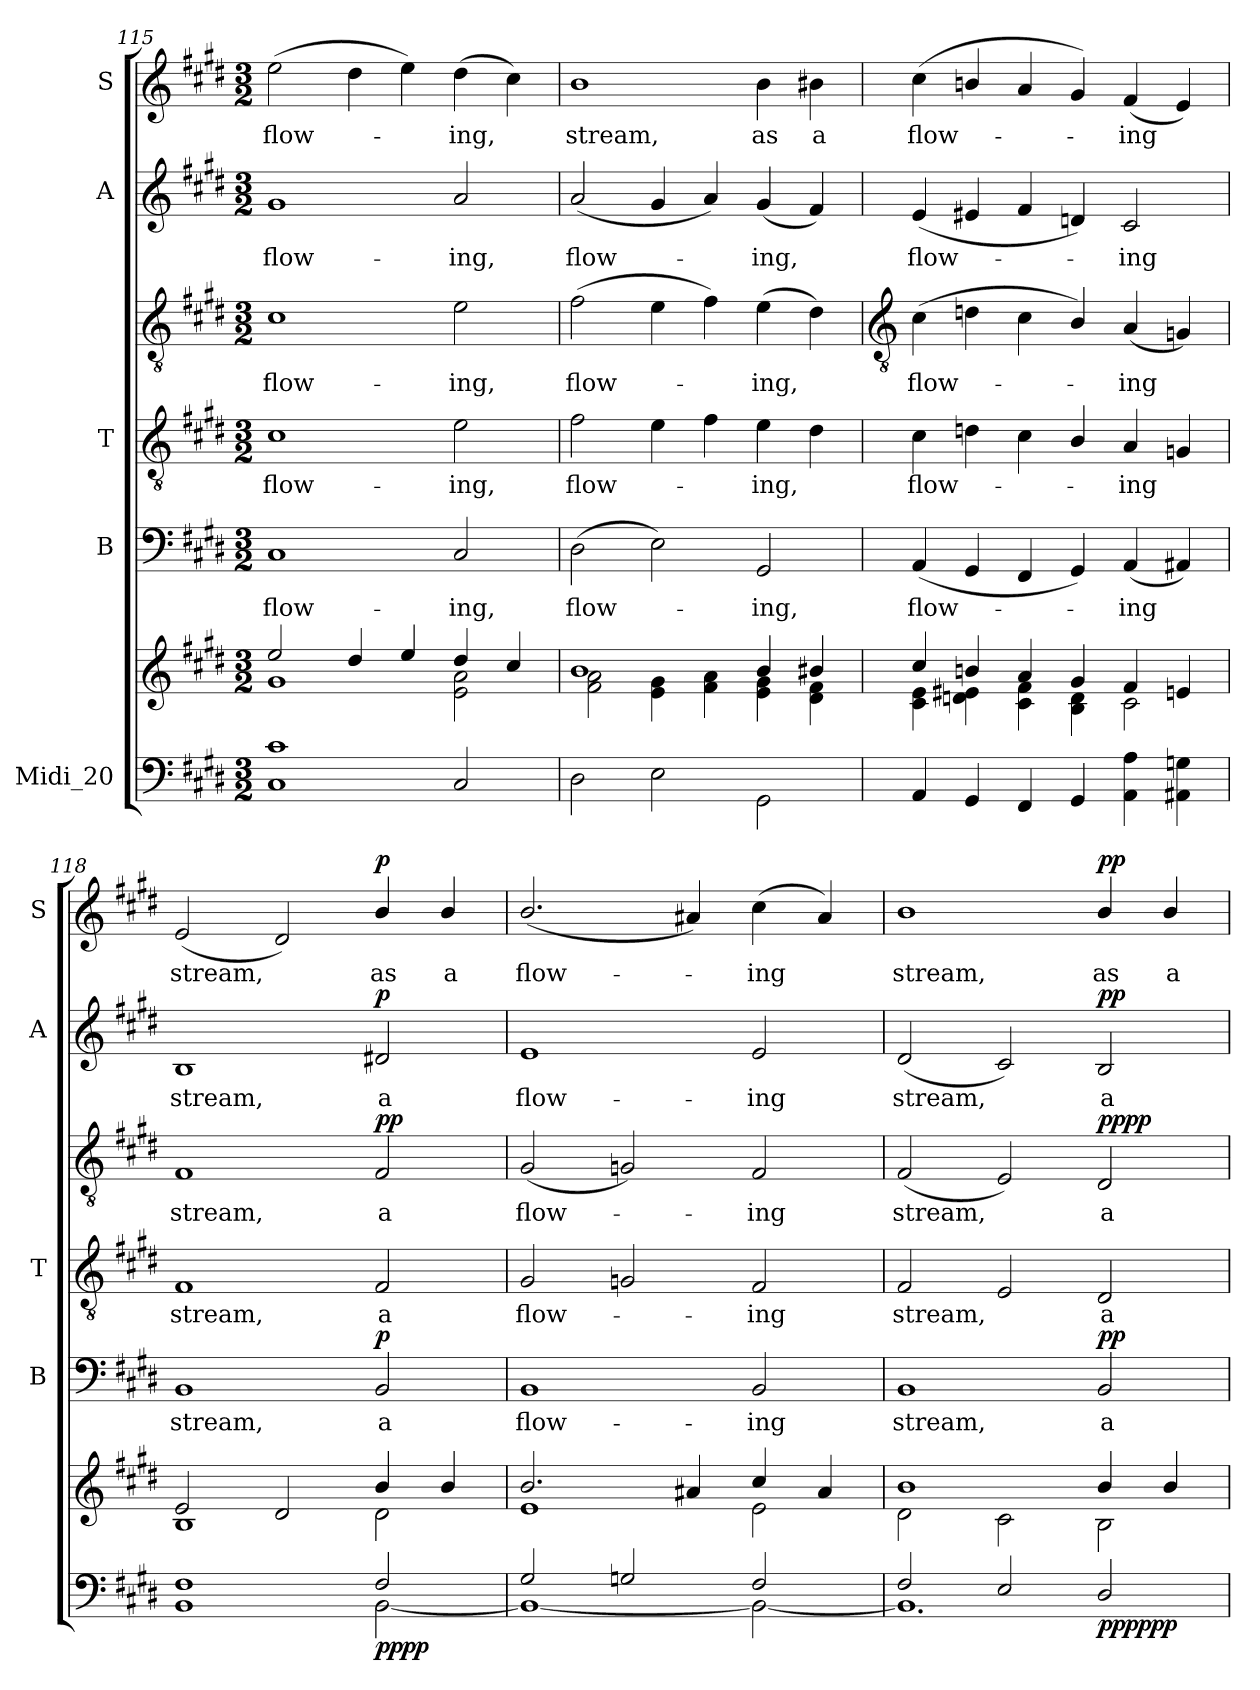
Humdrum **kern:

**kern	**kern	**dynam	**kern	**text	**dynam	**kern	**text	**kern	**text	**dynam	**kern	**text	**dynam	**kern	**text	**dynam
*part5	*part5	*part5	*part4	*part4	*part4	*part3	*part3	*part3	*part3	*part3	*part2	*part2	*part2	*part1	*part1	*part1
*staff7	*staff6	*staff6/7	*staff5	*staff5	*staff5	*staff4	*staff4	*staff3	*staff3	*staff3/4	*staff2	*staff2	*staff2	*staff1	*staff1	*staff1
*I"Midi_20	*	*	*I"B	*	*	*I"T	*	*	*	*	*I"A	*	*	*I"S	*	*
*	*	*	*I'B	*	*	*I'T	*	*	*	*	*I'A	*	*	*I'S	*	*
*clefF4	*clefG2	*	*clefF4	*	*	*clefGv2	*	*clefGv2	*	*	*clefG2	*	*	*clefG2	*	*
*k[f#c#g#d#]	*k[f#c#g#d#]	*	*k[f#c#g#d#]	*	*	*k[f#c#g#d#]	*	*k[f#c#g#d#]	*	*	*k[f#c#g#d#]	*	*	*k[f#c#g#d#]	*	*
*E:	*E:	*	*E:	*	*	*E:	*	*E:	*	*	*E:	*	*	*E:	*	*
*M3/2	*M3/2	*	*M3/2	*	*	*M3/2	*	*M3/2	*	*	*M3/2	*	*	*M3/2	*	*
=115	=115	=115	=115	=115	=115	=115	=115	=115	=115	=115	=115	=115	=115	=115	=115	=115
*^	*^	*	*	*	*	*	*	*	*	*	*	*	*	*	*	*
!	!	!	!	!	!	!LO:LY:b	!	!	!LO:LY:b	!	!LO:LY:b	!	!	!LO:LY:b	!	!	!LO:LY:b	!
1.ryy	1C#\ 1c#\	2ee/	1g#\	.	1C#	flow-	.	1c#	flow-	1c#	flow-	.	1g#	flow-	.	(>2ee	flow-	.
.	.	4dd#/	.	.	.	.	.	.	.	.	.	.	.	.	.	4dd#	.	.
.	.	4ee/	.	.	.	.	.	.	.	.	.	.	.	.	.	4ee)	.	.
!	!	!	!	!	!	!LO:LY:b	!	!	!LO:LY:b	!	!LO:LY:b	!	!	!LO:LY:b	!	!	!LO:LY:b	!
.	2C#/	4dd#/	2e\ 2a\	.	2C#	-ing,	.	2e	-ing,	2e	-ing,	.	2a	-ing,	.	(>4dd#	ing,	.
.	.	4cc#/	.	.	.	.	.	.	.	.	.	.	.	.	.	4cc#)	.	.
=116	=116	=116	=116	=116	=116	=116	=116	=116	=116	=116	=116	=116	=116	=116	=116	=116	=116	=116
!LO:N:vis=1	!	!	!	!	!	!LO:LY:b	!	!	!LO:LY:b	!	!LO:LY:b	!	!	!LO:LY:b	!	!	!LO:LY:b	!
1.ryy	2D#\	1b/	2f#\ 2a\	.	(>2D#	flow-	.	2f#	flow-	(>2f#	flow-	.	(<2a	flow-	.	1b	stream,	.
.	2E\	.	4e\ 4g#\	.	2E)	.	.	4e	.	4e	.	.	4g#	.	.	.	.	.
.	.	.	4f#\ 4a\	.	.	.	.	4f#	.	4f#)	.	.	4a)	.	.	.	.	.
!	!	!	!	!	!	!LO:LY:b	!	!	!LO:LY:b	!	!LO:LY:b	!	!	!LO:LY:b	!	!	!LO:LY:b	!
.	2GG#\	4b/	4e\ 4g#\	.	2GG#	ing,	.	4e	ing,	(>4e	ing,	.	(<4g#	ing,	.	4b	as	.
!	!	!	!	!	!	!	!	!	!	!	!	!	!	!	!	!	!LO:LY:b	!
.	.	4b#X/	4d#\ 4f#\	.	.	.	.	4d#	.	4d#)	.	.	4f#)	.	.	4b#X	a	.
!!LO:LB:g=z
=117	=117	=117	=117	=117	=117	=117	=117	=117	=117	=117	=117	=117	=117	=117	=117	=117	=117	=117
*	*	*	*	*	*	*	*	*	*	*clefGv2	*	*	*	*	*	*	*	*
!LO:N:vis=1	!	!	!	!	!	!LO:LY:b	!	!	!LO:LY:b	!	!LO:LY:b	!	!	!LO:LY:b	!	!	!LO:LY:b	!
1.ryy	4AA/	4cc#/	4c#\ 4e\	.	(<4AA	flow-	.	4c#	flow-	(>4c#	flow-	.	(<4e	flow-	.	(<4cc#	flow-	.
.	4GG#/	4bn/	4dn\ 4e#X\	.	4GG#	.	.	4dn	.	4dn	.	.	4e#X	.	.	4bn/	.	.
.	4FF#/	4a/	4c#\ 4f#\	.	4FF#	.	.	4c#	.	4c#	.	.	4f#	.	.	4a	.	.
.	4GG#/	4g#/	4B\ 4d\	.	4GG#)	.	.	4B/	.	4B/)	.	.	4dn)	.	.	4g#)	.	.
!	!	!	!	!	!	!LO:LY:b	!	!	!LO:LY:b	!	!LO:LY:b	!	!	!LO:LY:b	!	!	!LO:LY:b	!
.	4AA\ 4A\	4f#/	2c#\	.	(<4AA	ing	.	4A	ing	(<4A	ing	.	2c#	ing	.	(<4f#	ing	.
.	4AA#X\ 4Gn\	4e/	.	.	4AA#X)	.	.	4Gn	.	4Gn)	.	.	.	.	.	4e)	.	.
=118	=118	=118	=118	=118	=118	=118	=118	=118	=118	=118	=118	=118	=118	=118	=118	=118	=118	=118
!	!	!	!	!	!	!LO:LY:b	!	!	!LO:LY:b	!	!LO:LY:b	!	!	!LO:LY:b	!	!	!LO:LY:b	!
2ryy	1BB\ 1F#\	2e/	1B\	.	1BB	stream,	.	1F#	stream,	1F#	stream,	.	1B	stream,	.	(<2e	stream,	.
2ryy	.	2d#/	.	.	.	.	.	.	.	.	.	.	.	.	.	2d#)	.	.
!	!	!	!	!LO:DY:b=2	!	!LO:LY:b	!	!	!LO:LY:b	!	!LO:LY:b	!	!	!LO:LY:b	!	!	!LO:LY:b	!
!	!	!	!	!LO:DY:n=1:b=2	!	!	!	!	!	!	!	!	!	!	!	!	!	!
!	!	!	!	!LO:DY:n=2:b	!	!	!	!	!	!	!	!	!	!	!	!	!	!
!	!	!	!	!LO:DY:n=3:b	!	!	!LO:DY:b	!	!	!	!	!LO:DY:b=2	!	!	!	!	!	!
!	!	!	!	!	!	!	!	!	!	!	!	!LO:DY:n=1:b	!	!	!LO:DY:b	!	!	!LO:DY:b
2F#/	[2BB\	4b/	2d#\	p p p p	2BB	a	p	2F#	a	2F#	a	p p	2d#X	a	p	4b/	as	p
!	!	!	!	!	!	!	!	!	!	!	!	!	!	!	!	!	!LO:LY:b	!
.	.	4b/	.	.	.	.	.	.	.	.	.	.	.	.	.	4b/	a	.
=119	=119	=119	=119	=119	=119	=119	=119	=119	=119	=119	=119	=119	=119	=119	=119	=119	=119	=119
!	!	!	!	!	!	!LO:LY:b	!	!	!LO:LY:b	!	!LO:LY:b	!	!	!LO:LY:b	!	!	!LO:LY:b	!
2G#/	1BB\_	2.b/	1e\	.	1BB	flow-	.	2G#	flow-	(<2G#	flow-	.	1e	flow-	.	(<2.b/	flow-	.
2Gn/	.	.	.	.	.	.	.	2Gn	.	2Gn)	.	.	.	.	.	.	.	.
.	.	4a#X/	.	.	.	.	.	.	.	.	.	.	.	.	.	4a#X)	.	.
!	!	!	!	!	!	!LO:LY:b	!	!	!LO:LY:b	!	!LO:LY:b	!	!	!LO:LY:b	!	!	!LO:LY:b	!
2F#/	2BB\_	4cc#/	2e\	.	2BB	-ing	.	2F#	ing	2F#	ing	.	2e	-ing	.	(<4cc#	ing	.
.	.	4a#/	.	.	.	.	.	.	.	.	.	.	.	.	.	4a#)	.	.
=120	=120	=120	=120	=120	=120	=120	=120	=120	=120	=120	=120	=120	=120	=120	=120	=120	=120	=120
!	!	!	!	!	!	!LO:LY:b	!	!	!LO:LY:b	!	!LO:LY:b	!	!	!LO:LY:b	!	!	!LO:LY:b	!
2F#/	1.BB\]	1b/	2d#\	.	1BB	stream,	.	2F#	stream,	(<2F#	stream,	.	(<2d#	stream,	.	1b	stream,	.
2E/	.	.	2c#\	.	.	.	.	2E	.	2E)	.	.	2c#)	.	.	.	.	.
!	!	!	!	!LO:DY:b=2	!	!LO:LY:b	!	!	!LO:LY:b	!	!LO:LY:b	!	!	!LO:LY:b	!	!	!LO:LY:b	!
!	!	!	!	!LO:DY:n=1:b	!	!	!	!	!	!	!	!	!	!	!	!	!	!
!	!	!	!	!LO:DY:n=2:b	!	!	!LO:DY:b	!	!	!	!	!LO:DY:b=2	!	!	!	!	!	!
!	!	!	!	!	!	!	!	!	!	!	!	!LO:DY:n=1:b	!	!	!LO:DY:b	!	!	!LO:DY:b
2D#/	.	4b/	2B\	pp pp pp	2BB	a	pp	2D#	a	2D#	a	pp pp	2B	a	pp	4b/	as	pp
!	!	!	!	!	!	!	!	!	!	!	!	!	!	!	!	!	!LO:LY:b	!
.	.	4b/	.	.	.	.	.	.	.	.	.	.	.	.	.	4b/	a	.
*v	*v	*	*	*	*	*	*	*	*	*	*	*	*	*	*	*	*	*
*	*v	*v	*	*	*	*	*	*	*	*	*	*	*	*	*	*	*
=	=	=	=	=	=	=	=	=	=	=	=	=	=	=	=	=
*-	*-	*-	*-	*-	*-	*-	*-	*-	*-	*-	*-	*-	*-	*-	*-	*-
